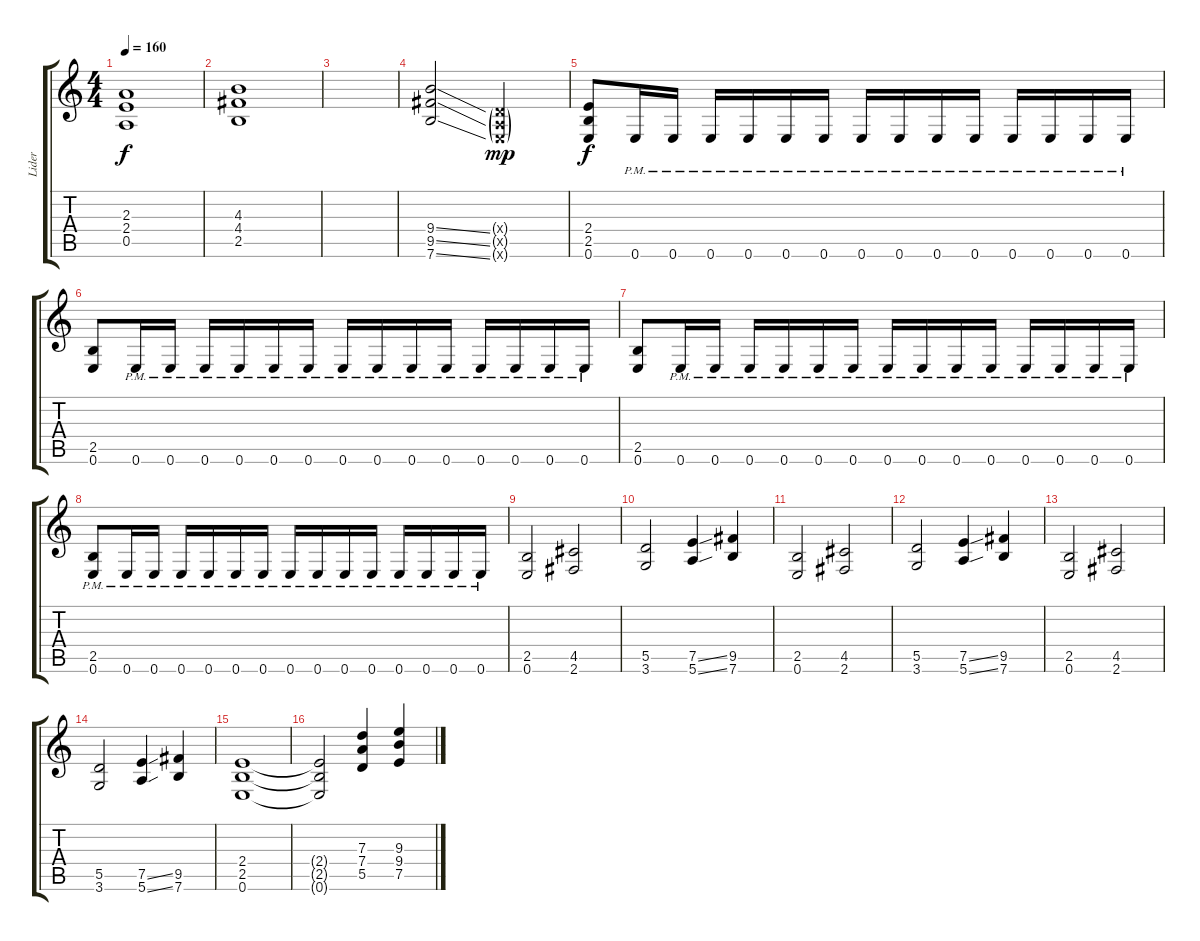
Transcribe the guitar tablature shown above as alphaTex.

\track ("Lider" "Lider") {instrument electricguitarjazz}
\staff {score tabs}
\tuning (E4 B3 G3 D3 A2 E2) {hide}
\ts (4 4)
\tempo 160
\clef g2
\ks c
(2.3 2.4 0.5).1{dy f} |
(4.3 4.4 2.5).1 |
|
(9.4{ss} 9.5{ss} 7.6{ss}).2 (0.4{g x} 0.5{g x} 0.6{g x}).2{dy mp} |
(2.4 2.5 0.6).8{dy f} 0.6{pm}.16 0.6{pm}.16 0.6{pm}.16 0.6{pm}.16 0.6{pm}.16 0.6{pm}.16 0.6{pm}.16 0.6{pm}.16 0.6{pm}.16 0.6{pm}.16 0.6{pm}.16 0.6{pm}.16 0.6{pm}.16 0.6{pm}.16 |
(2.5 0.6).8 0.6{pm}.16 0.6{pm}.16 0.6{pm}.16 0.6{pm}.16 0.6{pm}.16 0.6{pm}.16 0.6{pm}.16 0.6{pm}.16 0.6{pm}.16 0.6{pm}.16 0.6{pm}.16 0.6{pm}.16 0.6{pm}.16 0.6{pm}.16 |
(2.5 0.6).8 0.6{pm}.16 0.6{pm}.16 0.6{pm}.16 0.6{pm}.16 0.6{pm}.16 0.6{pm}.16 0.6{pm}.16 0.6{pm}.16 0.6{pm}.16 0.6{pm}.16 0.6{pm}.16 0.6{pm}.16 0.6{pm}.16 0.6{pm}.16 |
(2.5 0.6{pm}).8 0.6{pm}.16 0.6{pm}.16 0.6{pm}.16 0.6{pm}.16 0.6{pm}.16 0.6{pm}.16 0.6{pm}.16 0.6{pm}.16 0.6{pm}.16 0.6{pm}.16 0.6{pm}.16 0.6{pm}.16 0.6{pm}.16 0.6{pm}.16 |
(2.5 0.6).2 (4.5 2.6).2 |
(5.5 3.6).2 (7.5{ss} 5.6{ss}).4 (9.5 7.6).4 |
(2.5 0.6).2 (4.5 2.6).2 |
(5.5 3.6).2 (7.5{ss} 5.6{ss}).4 (9.5 7.6).4 |
(2.5 0.6).2 (4.5 2.6).2 |
(5.5 3.6).2 (7.5{ss} 5.6{ss}).4 (9.5 7.6).4 |
(2.4 2.5 0.6).1 |
(2.4{t} 2.5{t} 0.6{t}).2 (7.3 7.4 5.5).4 (9.3{ss} 9.4{ss} 7.5{ss}).4
